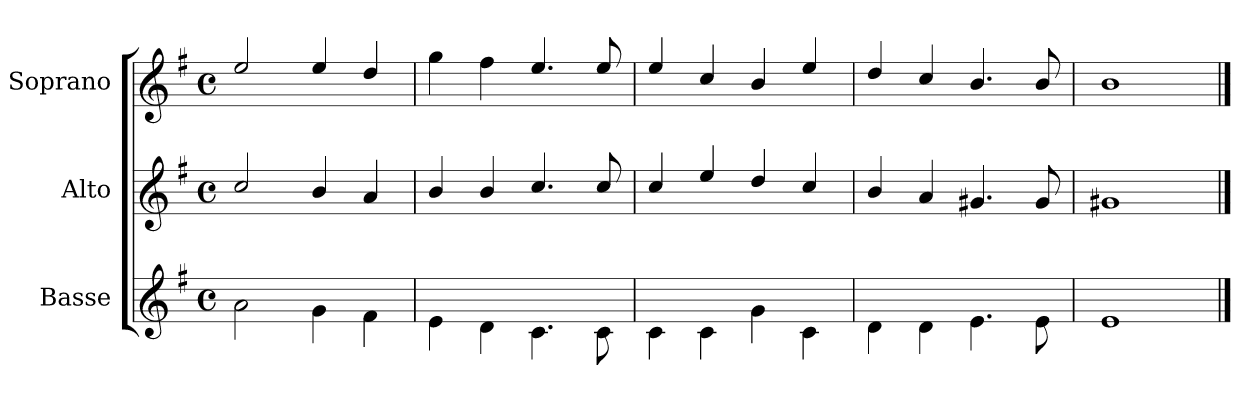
**kern	**kern	**kern
*part3	*part2	*part1
*staff3	*staff2	*staff1
*I"Basse	*I"Alto	*I"Soprano
*I'B.	*I'A.	*I'S.
*clefG2	*clefG2	*clefG2
*k[f#]	*k[f#]	*k[f#]
*M4/4	*M4/4	*M4/4
*met(c)	*met(c)	*met(c)
*MM80	*MM80	*MM80
=1	=1	=1
2a\	2cc/	2ee/
4g\	4b/	4ee/
4f#\	4a/	4dd/
=2	=2	=2
4e\	4b/	4gg\
4d\	4b/	4ff#\
4.c\	4.cc/	4.ee/
8c\	8cc/	8ee/
=3	=3	=3
4c\	4cc/	4ee/
4c\	4ee/	4cc/
4g\	4dd/	4b/
4c\	4cc/	4ee/
=4	=4	=4
4d\	4b/	4dd/
4d\	4a/	4cc/
4.e\	4.g#X/	4.b/
8e\	8g#/	8b/
=5	=5	=5
1e	1g#X	1b
==	==	==
*-	*-	*-
